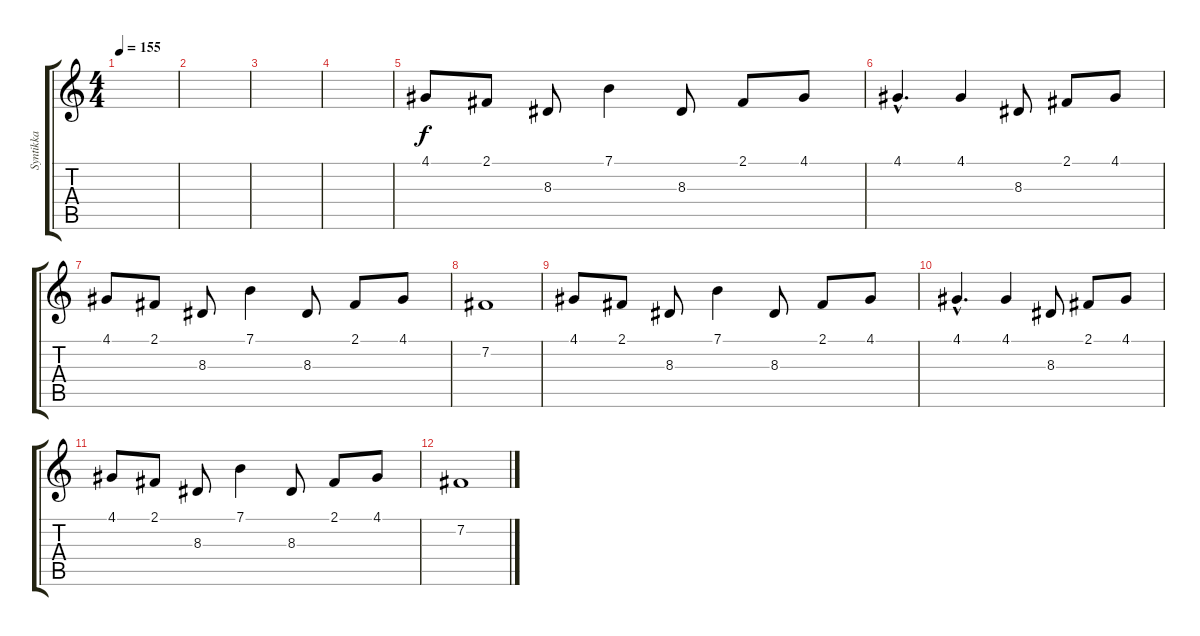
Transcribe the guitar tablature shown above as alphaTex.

\track ("Syntikka" "Syntikka") {instrument brasssection}
\staff {score tabs}
\tuning (E4 B3 G3 D3 A2 E2) {hide}
\ts (4 4)
\tempo 155
\clef g2
\ks c
|
|
|
|
4.1.8 2.1.8 8.3.8 7.1.4 8.3.8 2.1.8 4.1.8 |
4.1{hac}.4{d} 4.1.4 8.3.8 2.1.8 4.1.8 |
4.1.8 2.1.8 8.3.8 7.1.4 8.3.8 2.1.8 4.1.8 |
7.2.1 |
4.1.8 2.1.8 8.3.8 7.1.4 8.3.8 2.1.8 4.1.8 |
4.1{hac}.4{d} 4.1.4 8.3.8 2.1.8 4.1.8 |
4.1.8 2.1.8 8.3.8 7.1.4 8.3.8 2.1.8 4.1.8 |
7.2.1
